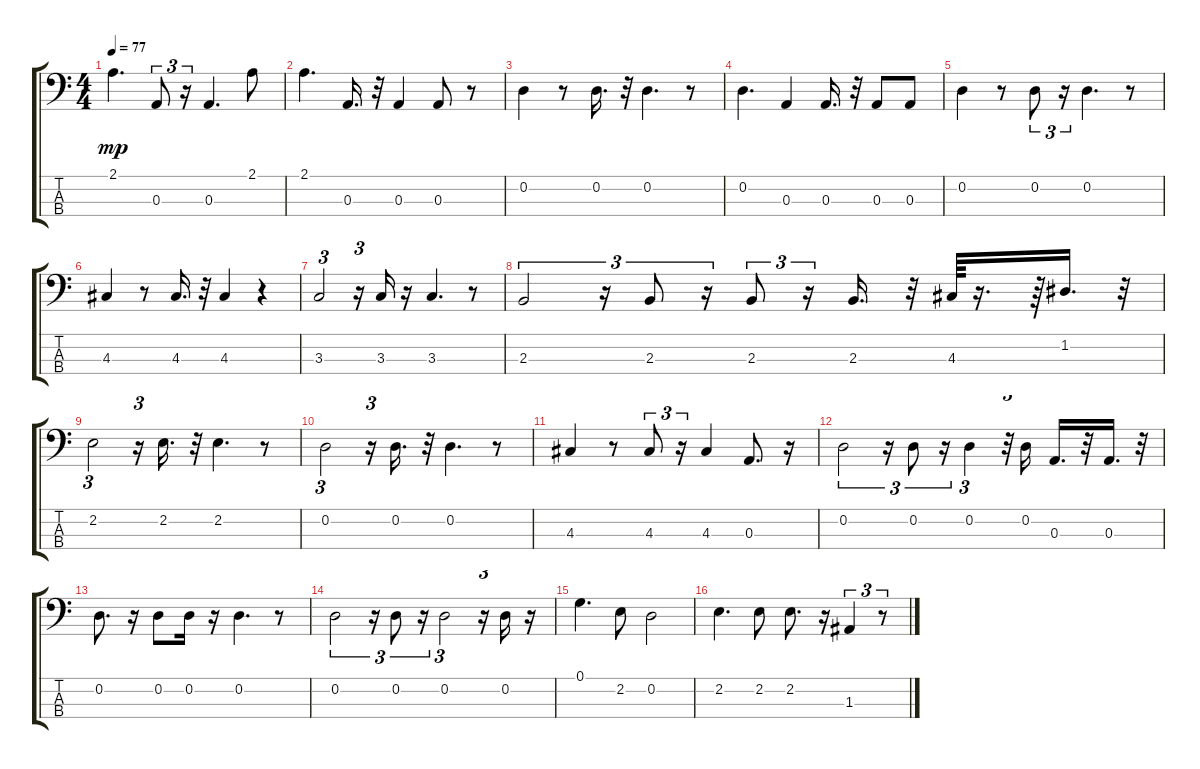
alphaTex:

\track "" {instrument acousticbass}
\staff {score tabs}
\tuning (G2 D2 A1 E1) {hide}
\ts (4 4)
\tempo 77
\clef f4
\ks c
2.1.4{d dy mp} 0.3.8{tu (3 2)} r.16{tu (3 2)} 0.3.4{d} 2.1.8 |
2.1.4{d} 0.3.16{d} r.32 0.3.4 0.3.8 r.8 |
0.2.4 r.8 0.2.16{d} r.32 0.2.4{d} r.8 |
0.2.4{d} 0.3.4 0.3.16{d} r.32 0.3.8 0.3.8 |
0.2.4 r.8 0.2.8{tu (3 2)} r.16{tu (3 2)} 0.2.4{d} r.8 |
4.3.4 r.8 4.3.16{d} r.32 4.3.4 r.4 |
3.3.2{tu (3 2)} r.16{tu (3 2)} 3.3.16 r.16 3.3.4{d} r.8 |
2.3.2{tu (3 2)} r.16{tu (3 2)} 2.3.8{tu (3 2)} r.16{tu (3 2)} 2.3.8{tu (3 2)} r.16{tu (3 2)} 2.3.16{d} r.32 4.3.64 r.16{d} r.64 1.2.16{d} r.32 |
2.2.2{tu (3 2)} r.16{tu (3 2)} 2.2.16{d} r.32 2.2.4{d} r.8 |
0.2.2{tu (3 2)} r.16{tu (3 2)} 0.2.16{d} r.32 0.2.4{d} r.8 |
4.3.4 r.8 4.3.8{tu (3 2)} r.16{tu (3 2)} 4.3.4 0.3.8{d} r.16 |
0.2.2{tu (3 2)} r.16{tu (3 2)} 0.2.8{tu (3 2)} r.16{tu (3 2)} 0.2.4{tu (3 2)} r.32{tu (3 2)} 0.2.16 0.3.16{d} r.32 0.3.16{d} r.32 |
0.2.8{d} r.16 0.2.8 0.2.16 r.16 0.2.4{d} r.8 |
0.2.2{tu (3 2)} r.16{tu (3 2)} 0.2.8{tu (3 2)} r.16{tu (3 2)} 0.2.2{tu (3 2)} r.16{tu (3 2)} 0.2.16 r.16 |
0.1.4{d} 2.2.8 0.2.2 |
2.2.4{d} 2.2.8 2.2.8{d} r.16 1.3.4{tu (3 2)} r.8{tu (3 2)}
